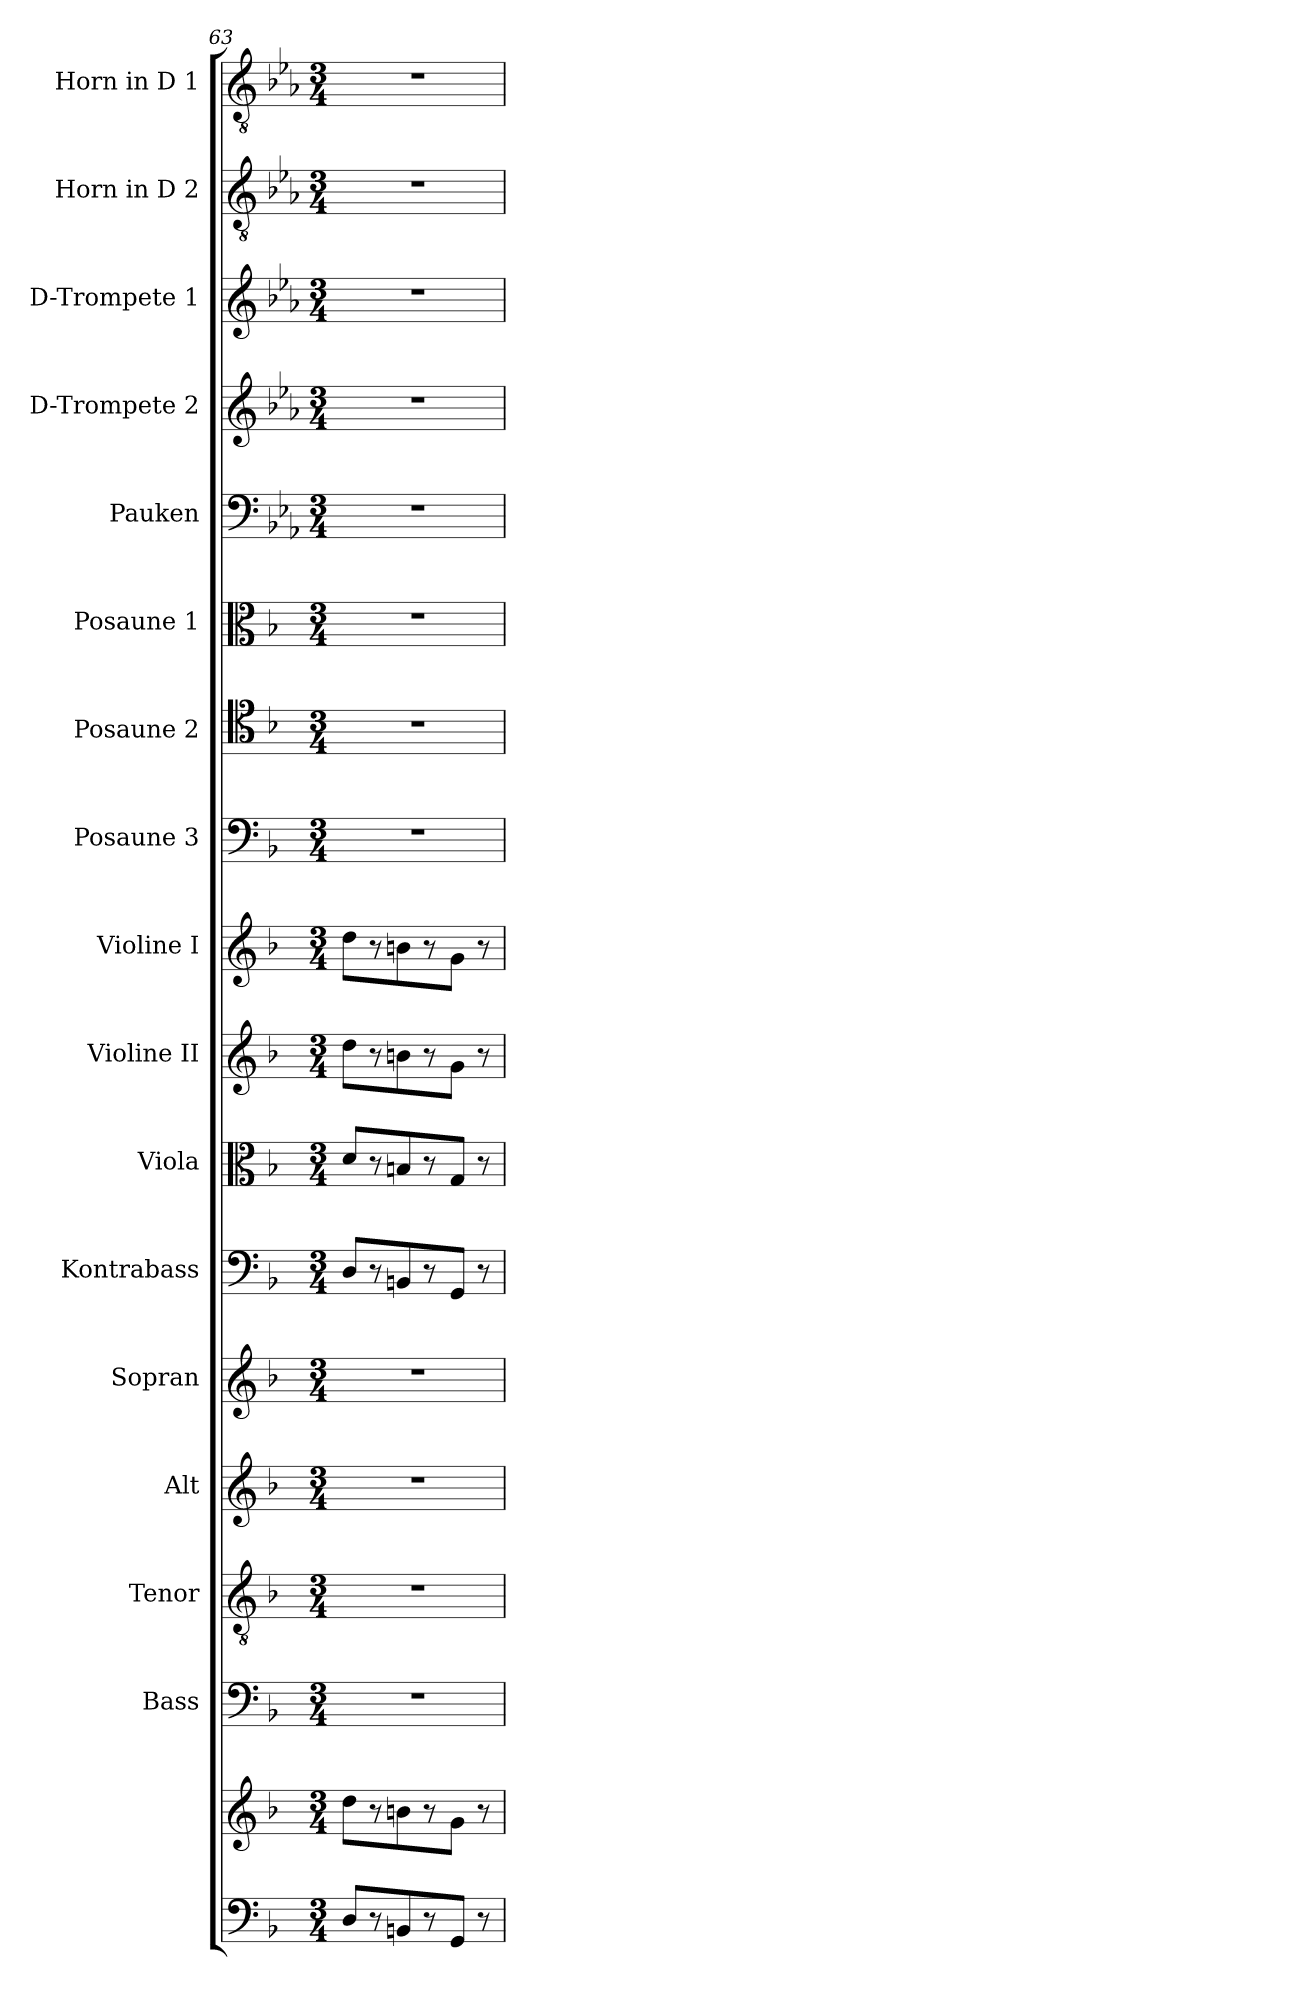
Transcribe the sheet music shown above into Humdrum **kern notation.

**kern	**kern	**kern	**kern	**kern	**kern	**kern	**kern	**kern	**kern	**kern	**kern	**kern	**kern	**kern	**kern	**kern	**kern
*part17	*part17	*part16	*part15	*part14	*part13	*part12	*part11	*part10	*part9	*part8	*part7	*part6	*part5	*part4	*part3	*part2	*part1
*staff18	*staff17	*staff16	*staff15	*staff14	*staff13	*staff12	*staff11	*staff10	*staff9	*staff8	*staff7	*staff6	*staff5	*staff4	*staff3	*staff2	*staff1
*	*	*I"Bass	*I"Tenor	*I"Alt	*I"Sopran	*I"Kontrabass	*I"Viola	*I"Violine II	*I"Violine I	*I"Posaune 3	*I"Posaune 2	*I"Posaune 1	*I"Pauken	*I"D-Trompete 2	*I"D-Trompete 1	*I"Horn in D 2	*I"Horn in D 1
*	*	*I'B.	*I'T.	*I'A.	*I'S.	*I'Kb.	*I'Vla.	*I'Vl. II	*I'Vl. I	*I'Pos. 3	*I'Pos. 2	*I'Pos. 1	*I'Pk.	*I'D Trp. 2	*I'D Trp. 1	*I'Hrn. 2	*I'Hrn. 1
!!LO:PB:g=z
*clefF4	*clefG2	*clefF4	*clefGv2	*clefG2	*clefG2	*clefF4	*clefC3	*clefG2	*clefG2	*clefF4	*clefC4	*clefC3	*clefF4	*clefG2	*clefG2	*clefGv2	*clefGv2
*	*	*	*	*	*	*ITrd7c12	*	*	*	*	*	*	*ITrd-1c-2	*ITrd-1c-2	*ITrd-1c-2	*ITrd-1c-2	*ITrd-1c-2
*k[b-]	*k[b-]	*k[b-]	*k[b-]	*k[b-]	*k[b-]	*k[b-]	*k[b-]	*k[b-]	*k[b-]	*k[b-]	*k[b-]	*k[b-]	*k[b-]	*k[b-]	*k[b-]	*k[b-]	*k[b-]
*F:	*F:	*F:	*F:	*F:	*F:	*F:	*F:	*F:	*F:	*F:	*F:	*F:	*F:	*F:	*F:	*F:	*F:
*M3/4	*M3/4	*M3/4	*M3/4	*M3/4	*M3/4	*M3/4	*M3/4	*M3/4	*M3/4	*M3/4	*M3/4	*M3/4	*M3/4	*M3/4	*M3/4	*M3/4	*M3/4
=63	=63	=63	=63	=63	=63	=63	=63	=63	=63	=63	=63	=63	=63	=63	=63	=63	=63
8D/L	8dd\L	2.r	2.r	2.r	2.r	8DD/L	8d/L	8dd\L	8dd\L	2.r	2.r	2.r	2.r	2.r	2.r	2.r	2.r
8r	8r	.	.	.	.	8r	8r	8r	8r	.	.	.	.	.	.	.	.
8BBn/	8bn\	.	.	.	.	8BBBn/	8Bn/	8bn\	8bn\	.	.	.	.	.	.	.	.
8r	8r	.	.	.	.	8r	8r	8r	8r	.	.	.	.	.	.	.	.
8GG/J	8g\J	.	.	.	.	8GGG/J	8G/J	8g\J	8g\J	.	.	.	.	.	.	.	.
8r	8r	.	.	.	.	8r	8r	8r	8r	.	.	.	.	.	.	.	.
=	=	=	=	=	=	=	=	=	=	=	=	=	=	=	=	=	=
*-	*-	*-	*-	*-	*-	*-	*-	*-	*-	*-	*-	*-	*-	*-	*-	*-	*-
